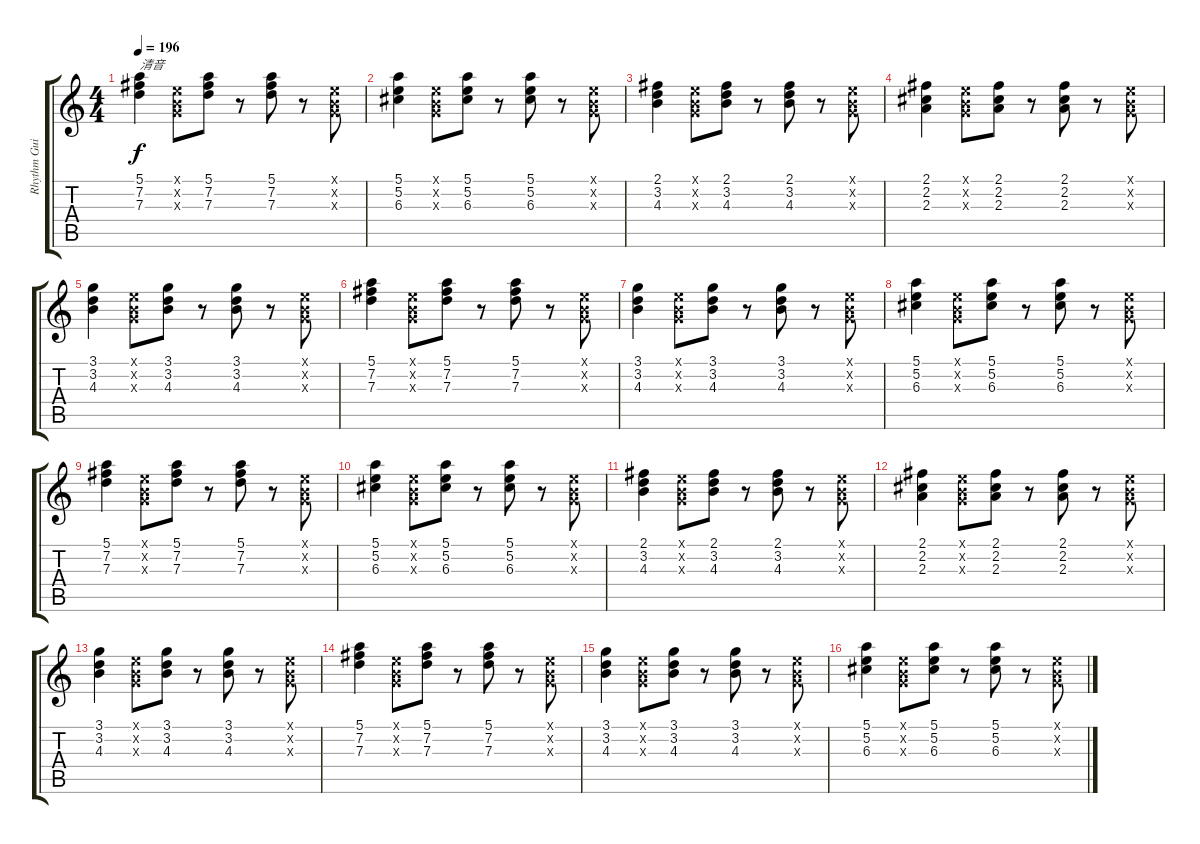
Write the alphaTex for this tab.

\track ("Rhythm Guitar(R)" "Rhythm Gui") {instrument distortionguitar}
\staff {score tabs}
\tuning (E4 B3 G3 D3 A2 E2) {hide}
\ts (4 4)
\tempo 196
\clef g2
\ks c
(5.1 7.2 7.3).4{txt "清音" dy f instrument electricguitarclean} (0.1{x} 0.2{x} 0.3{x}).8 (5.1 7.2 7.3).8 r.8 (5.1 7.2 7.3).8 r.8 (0.1{x} 0.2{x} 0.3{x}).8 |
(5.1 5.2 6.3).4 (0.1{x} 0.2{x} 0.3{x}).8 (5.1 5.2 6.3).8 r.8 (5.1 5.2 6.3).8 r.8 (0.1{x} 0.2{x} 0.3{x}).8 |
(2.1 3.2 4.3).4 (0.1{x} 0.2{x} 0.3{x}).8 (2.1 3.2 4.3).8 r.8 (2.1 3.2 4.3).8 r.8 (0.1{x} 0.2{x} 0.3{x}).8 |
(2.1 2.2 2.3).4 (0.1{x} 0.2{x} 0.3{x}).8 (2.1 2.2 2.3).8 r.8 (2.1 2.2 2.3).8 r.8 (0.1{x} 0.2{x} 0.3{x}).8 |
(3.1 3.2 4.3).4 (0.1{x} 0.2{x} 0.3{x}).8 (3.1 3.2 4.3).8 r.8 (3.1 3.2 4.3).8 r.8 (0.1{x} 0.2{x} 0.3{x}).8 |
(5.1 7.2 7.3).4 (0.1{x} 0.2{x} 0.3{x}).8 (5.1 7.2 7.3).8 r.8 (5.1 7.2 7.3).8 r.8 (0.1{x} 0.2{x} 0.3{x}).8 |
(3.1 3.2 4.3).4 (0.1{x} 0.2{x} 0.3{x}).8 (3.1 3.2 4.3).8 r.8 (3.1 3.2 4.3).8 r.8 (0.1{x} 0.2{x} 0.3{x}).8 |
(5.1 5.2 6.3).4 (0.1{x} 0.2{x} 0.3{x}).8 (5.1 5.2 6.3).8 r.8 (5.1 5.2 6.3).8 r.8 (0.1{x} 0.2{x} 0.3{x}).8 |
(5.1 7.2 7.3).4 (0.1{x} 0.2{x} 0.3{x}).8 (5.1 7.2 7.3).8 r.8 (5.1 7.2 7.3).8 r.8 (0.1{x} 0.2{x} 0.3{x}).8 |
(5.1 5.2 6.3).4 (0.1{x} 0.2{x} 0.3{x}).8 (5.1 5.2 6.3).8 r.8 (5.1 5.2 6.3).8 r.8 (0.1{x} 0.2{x} 0.3{x}).8 |
(2.1 3.2 4.3).4 (0.1{x} 0.2{x} 0.3{x}).8 (2.1 3.2 4.3).8 r.8 (2.1 3.2 4.3).8 r.8 (0.1{x} 0.2{x} 0.3{x}).8 |
(2.1 2.2 2.3).4 (0.1{x} 0.2{x} 0.3{x}).8 (2.1 2.2 2.3).8 r.8 (2.1 2.2 2.3).8 r.8 (0.1{x} 0.2{x} 0.3{x}).8 |
(3.1 3.2 4.3).4 (0.1{x} 0.2{x} 0.3{x}).8 (3.1 3.2 4.3).8 r.8 (3.1 3.2 4.3).8 r.8 (0.1{x} 0.2{x} 0.3{x}).8 |
(5.1 7.2 7.3).4 (0.1{x} 0.2{x} 0.3{x}).8 (5.1 7.2 7.3).8 r.8 (5.1 7.2 7.3).8 r.8 (0.1{x} 0.2{x} 0.3{x}).8 |
(3.1 3.2 4.3).4 (0.1{x} 0.2{x} 0.3{x}).8 (3.1 3.2 4.3).8 r.8 (3.1 3.2 4.3).8 r.8 (0.1{x} 0.2{x} 0.3{x}).8 |
(5.1 5.2 6.3).4 (0.1{x} 0.2{x} 0.3{x}).8 (5.1 5.2 6.3).8 r.8 (5.1 5.2 6.3).8 r.8 (0.1{x} 0.2{x} 0.3{x}).8
